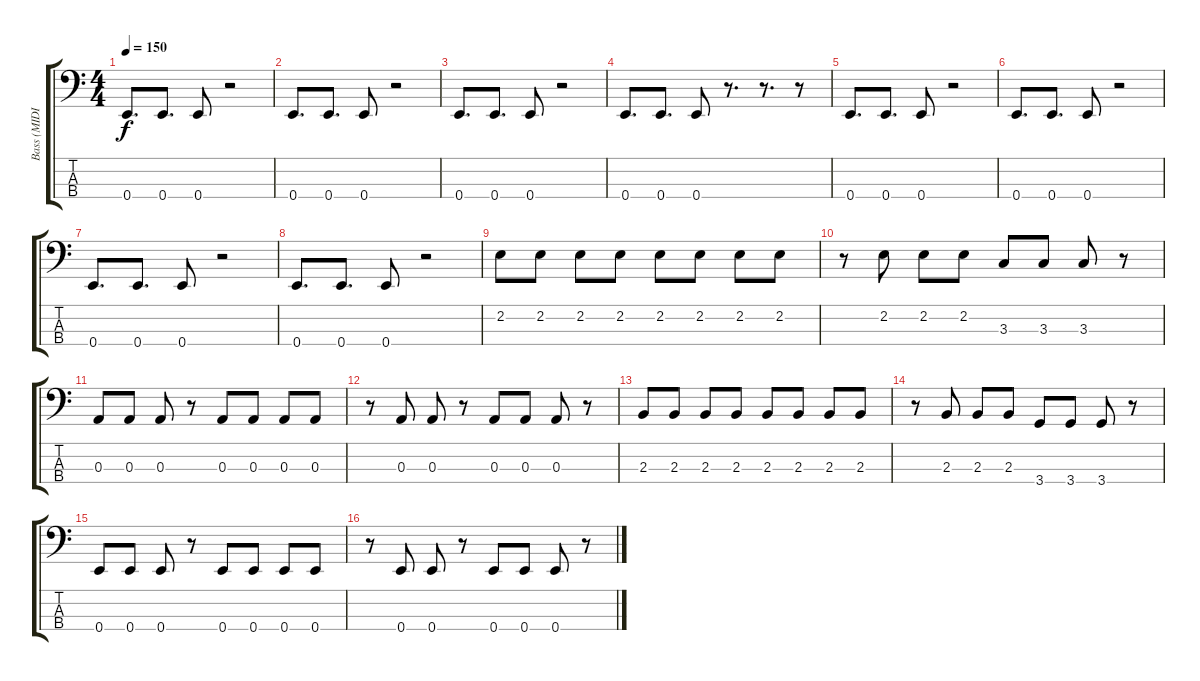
\track ("Bass (MIDI)" "Bass (MIDI") {instrument electricbassfinger}
\staff {score tabs}
\tuning (G2 D2 A1 E1) {hide}
\ts (4 4)
\tempo 150
\clef f4
\ks c
0.4.8{d dy f} 0.4.8{d} 0.4.8 r.2 |
0.4.8{d} 0.4.8{d} 0.4.8 r.2 |
0.4.8{d} 0.4.8{d} 0.4.8 r.2 |
0.4.8{d} 0.4.8{d} 0.4.8 r.8{d} r.8{d} r.8 |
0.4.8{d} 0.4.8{d} 0.4.8 r.2 |
0.4.8{d} 0.4.8{d} 0.4.8 r.2 |
0.4.8{d} 0.4.8{d} 0.4.8 r.2 |
0.4.8{d} 0.4.8{d} 0.4.8 r.2 |
2.2.8 2.2.8 2.2.8 2.2.8 2.2.8 2.2.8 2.2.8 2.2.8 |
r.8 2.2.8 2.2.8 2.2.8 3.3.8 3.3.8 3.3.8 r.8 |
0.3.8 0.3.8 0.3.8 r.8 0.3.8 0.3.8 0.3.8 0.3.8 |
r.8 0.3.8 0.3.8 r.8 0.3.8 0.3.8 0.3.8 r.8 |
2.3.8 2.3.8 2.3.8 2.3.8 2.3.8 2.3.8 2.3.8 2.3.8 |
r.8 2.3.8 2.3.8 2.3.8 3.4.8 3.4.8 3.4.8 r.8 |
0.4.8 0.4.8 0.4.8 r.8 0.4.8 0.4.8 0.4.8 0.4.8 |
r.8 0.4.8 0.4.8 r.8 0.4.8 0.4.8 0.4.8 r.8
